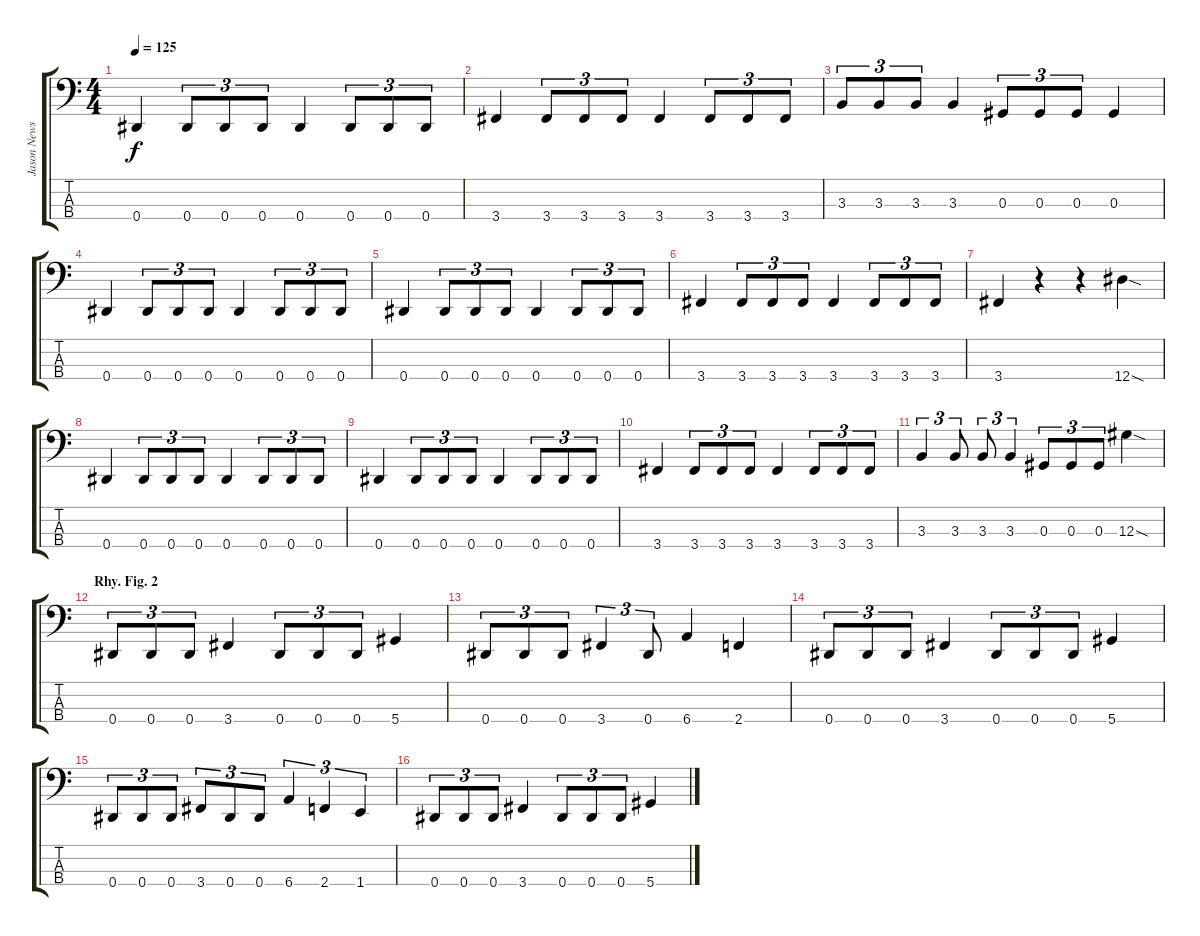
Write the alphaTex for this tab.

\track ("Jason Newsted (Bass)" "Jason News") {instrument electricbasspick}
\staff {score tabs}
\tuning (Gb2 Db2 Ab1 Eb1) {hide}
\ts (4 4)
\tempo 125
\clef f4
\ks c
0.4.4{dy f} 0.4.8{tu (3 2)} 0.4.8{tu (3 2)} 0.4.8{tu (3 2)} 0.4.4 0.4.8{tu (3 2)} 0.4.8{tu (3 2)} 0.4.8{tu (3 2)} |
3.4.4 3.4.8{tu (3 2)} 3.4.8{tu (3 2)} 3.4.8{tu (3 2)} 3.4.4 3.4.8{tu (3 2)} 3.4.8{tu (3 2)} 3.4.8{tu (3 2)} |
3.3.8{tu (3 2)} 3.3.8{tu (3 2)} 3.3.8{tu (3 2)} 3.3.4 0.3.8{tu (3 2)} 0.3.8{tu (3 2)} 0.3.8{tu (3 2)} 0.3.4 |
0.4.4 0.4.8{tu (3 2)} 0.4.8{tu (3 2)} 0.4.8{tu (3 2)} 0.4.4 0.4.8{tu (3 2)} 0.4.8{tu (3 2)} 0.4.8{tu (3 2)} |
0.4.4 0.4.8{tu (3 2)} 0.4.8{tu (3 2)} 0.4.8{tu (3 2)} 0.4.4 0.4.8{tu (3 2)} 0.4.8{tu (3 2)} 0.4.8{tu (3 2)} |
3.4.4 3.4.8{tu (3 2)} 3.4.8{tu (3 2)} 3.4.8{tu (3 2)} 3.4.4 3.4.8{tu (3 2)} 3.4.8{tu (3 2)} 3.4.8{tu (3 2)} |
3.4.4 r.4 r.4 12.4{sod}.4 |
0.4.4 0.4.8{tu (3 2)} 0.4.8{tu (3 2)} 0.4.8{tu (3 2)} 0.4.4 0.4.8{tu (3 2)} 0.4.8{tu (3 2)} 0.4.8{tu (3 2)} |
0.4.4 0.4.8{tu (3 2)} 0.4.8{tu (3 2)} 0.4.8{tu (3 2)} 0.4.4 0.4.8{tu (3 2)} 0.4.8{tu (3 2)} 0.4.8{tu (3 2)} |
3.4.4 3.4.8{tu (3 2)} 3.4.8{tu (3 2)} 3.4.8{tu (3 2)} 3.4.4 3.4.8{tu (3 2)} 3.4.8{tu (3 2)} 3.4.8{tu (3 2)} |
3.3.4{tu (3 2)} 3.3.8{tu (3 2)} 3.3.8{tu (3 2)} 3.3.4{tu (3 2)} 0.3.8{tu (3 2)} 0.3.8{tu (3 2)} 0.3.8{tu (3 2)} 12.3{sod}.4 |
\section ("" "Rhy. Fig. 2")
0.4.8{tu (3 2)} 0.4.8{tu (3 2)} 0.4.8{tu (3 2)} 3.4.4 0.4.8{tu (3 2)} 0.4.8{tu (3 2)} 0.4.8{tu (3 2)} 5.4.4 |
0.4.8{tu (3 2)} 0.4.8{tu (3 2)} 0.4.8{tu (3 2)} 3.4.4{tu (3 2)} 0.4.8{tu (3 2)} 6.4.4 2.4.4 |
0.4.8{tu (3 2)} 0.4.8{tu (3 2)} 0.4.8{tu (3 2)} 3.4.4 0.4.8{tu (3 2)} 0.4.8{tu (3 2)} 0.4.8{tu (3 2)} 5.4.4 |
0.4.8{tu (3 2)} 0.4.8{tu (3 2)} 0.4.8{tu (3 2)} 3.4.8{tu (3 2)} 0.4.8{tu (3 2)} 0.4.8{tu (3 2)} 6.4.4{tu (3 2)} 2.4.4{tu (3 2)} 1.4.4{tu (3 2)} |
0.4.8{tu (3 2)} 0.4.8{tu (3 2)} 0.4.8{tu (3 2)} 3.4.4 0.4.8{tu (3 2)} 0.4.8{tu (3 2)} 0.4.8{tu (3 2)} 5.4.4
